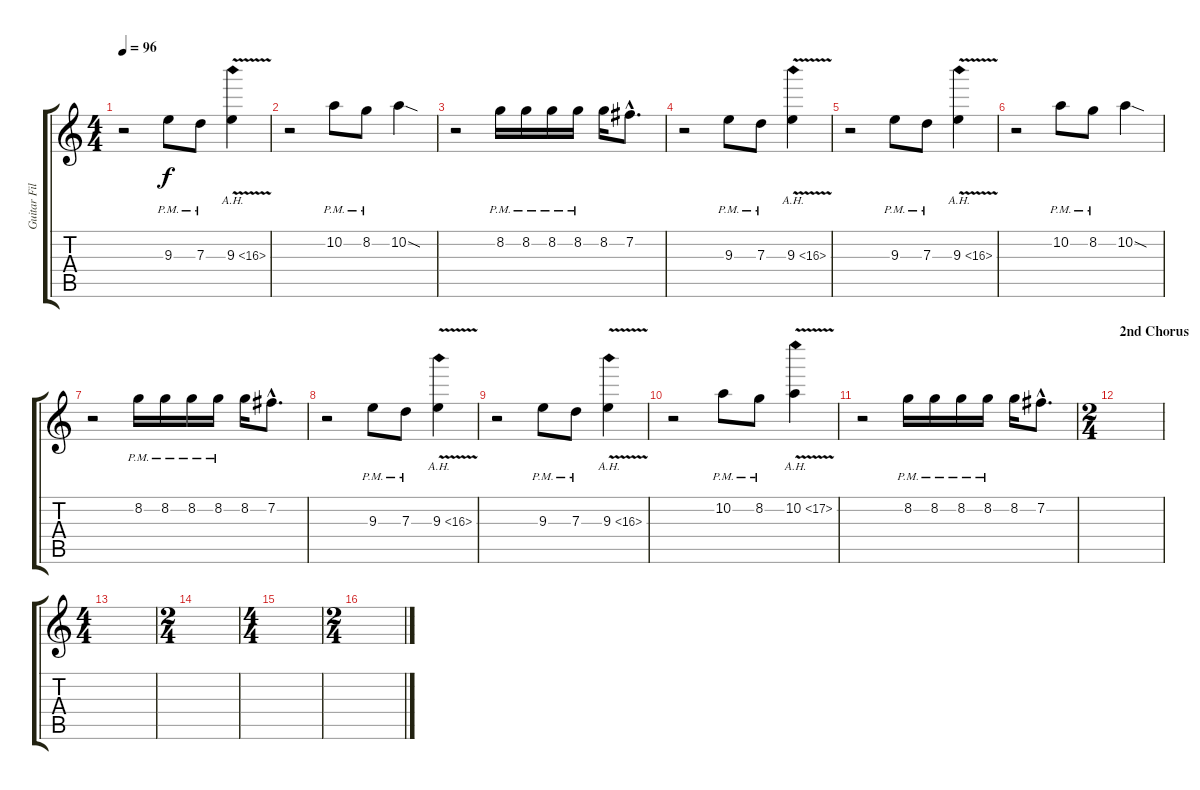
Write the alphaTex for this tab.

\track ("Guitar Fills" "Guitar Fil") {instrument overdrivenguitar}
\staff {score tabs}
\tuning (E4 B3 G3 D3 A2 E2) {hide}
\ts (4 4)
\tempo 96
\clef g2
\ks c
r.2{dy f} 9.3{pm}.8 7.3{pm}.8 9.3{ah 7 v}.4 |
r.2 10.2{pm}.8 8.2{pm}.8 10.2{sod}.4 |
r.2 8.2{pm}.16 8.2{pm}.16 8.2{pm}.16 8.2{pm}.16 8.2.16 7.2{hac}.8{d} |
r.2 9.3{pm}.8 7.3{pm}.8 9.3{ah 7 v}.4 |
r.2 9.3{pm}.8 7.3{pm}.8 9.3{ah 7 v}.4 |
r.2 10.2{pm}.8 8.2{pm}.8 10.2{sod}.4 |
r.2 8.2{pm}.16 8.2{pm}.16 8.2{pm}.16 8.2{pm}.16 8.2.16 7.2{hac}.8{d} |
r.2 9.3{pm}.8 7.3{pm}.8 9.3{ah 7 v}.4 |
r.2 9.3{pm}.8 7.3{pm}.8 9.3{ah 7 v}.4 |
r.2 10.2{pm}.8 8.2{pm}.8 10.2{ah 7 v}.4 |
r.2 8.2{pm}.16 8.2{pm}.16 8.2{pm}.16 8.2{pm}.16 8.2.16 7.2{hac}.8{d} |
\ts (2 4)
\section ("" "2nd Chorus")
|
\ts (4 4)
|
\ts (2 4)
|
\ts (4 4)
|
\ts (2 4)
